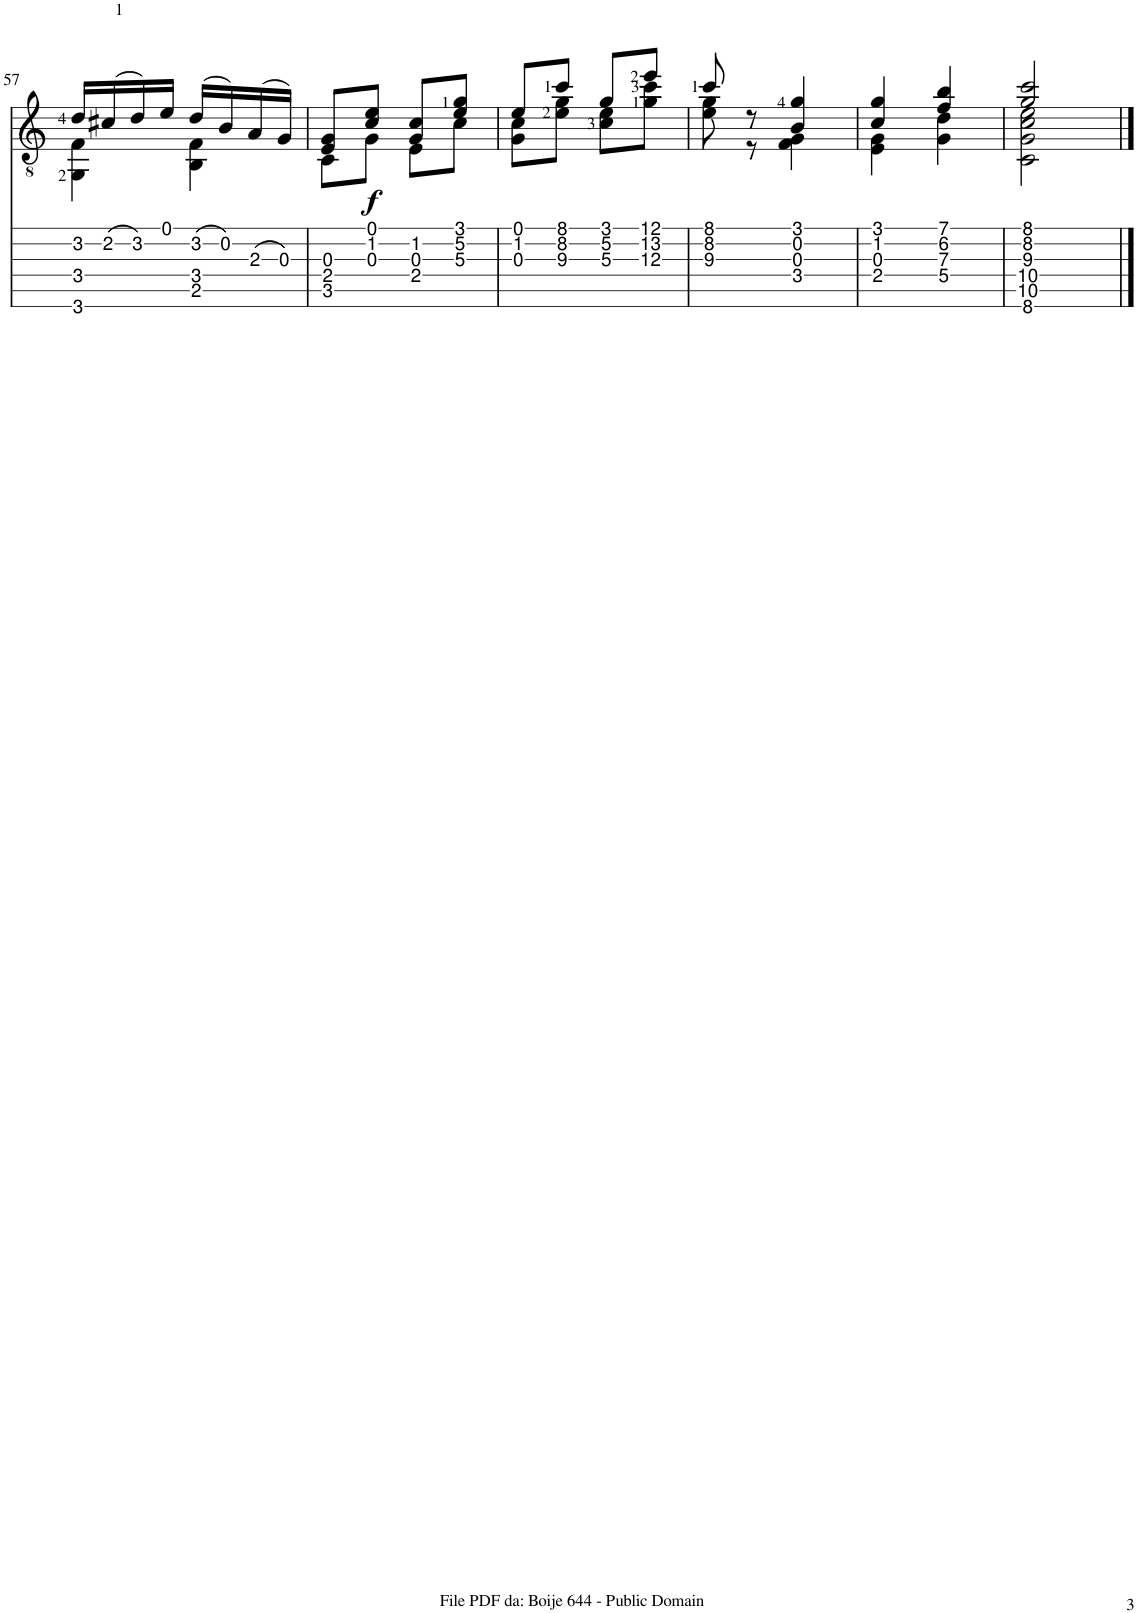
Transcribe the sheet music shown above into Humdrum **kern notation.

**kern	**kern	**dynam
*part1	*part1	*part1
*staff2	*staff1	*staff1/2
*I"Guitar	*	*
*I'Guit.	*	*
!!LO:PB:g=z
*	*clefGv2	*
*k[]	*k[]	*
*M2/4	*M2/4	*
=57	=57	=57
*^	*^	*
16dLL	4GG 4F	16d/LL	4GG\ 4F\	.
16c#J	.	(16c#X/	.	.
16dL	.	16d/)	.	.
16eJJ	.	16e/JJ	.	.
16dLL	4BB 4F	(16d/LL	4BB\ 4F\	.
16BJ	.	16B/)	.	.
16AL	.	(16A/	.	.
16GJJ	.	16G/JJ)	.	.
=58	=58	=58	=58	=58
8E\ 8G\L	8CL	8E/ 8G/L	8C\L	.
!	!	!	!	!LO:DY:b
8c\ 8e\J	8GJ	8c/ 8e/J	8G\J	f
8G\ 8c\L	8EL	8G/ 8c/L	8E\L	.
8e\ 8g\J	8cJ	8e/ 8g/J	8c\J	.
=59	=59	=59	=59	=59
8eL	8G\ 8c\L	8e/L	8G\ 8c\L	.
8ccJ	8e\ 8g\J	8cc/J	8e\ 8g\J	.
8gL	8c\ 8e\L	8g/L	8c\ 8e\L	.
8eeJ	8g\ 8cc\J	8ee/J	8g\ 8cc\J	.
=60	=60	=60	=60	=60
8cc	8e 8g	8cc/	8e\ 8g\	.
8r	8r	8r	8r	.
4B 4g	4F 4G	4B/ 4g/	4F\ 4G\	.
=61	=61	=61	=61	=61
4c 4g	4E 4G	4c/ 4g/	4E\ 4G\	.
4f 4b	4G 4d	4f/ 4b/	4G\ 4d\	.
=62	=62	=62	=62	=62
2g 2cc	2C 2G 2c 2e	2g/ 2cc/	2C\ 2G\ 2c\ 2e\	.
*v	*v	*	*	*
*	*v	*v	*
==	==	==
*-	*-	*-
